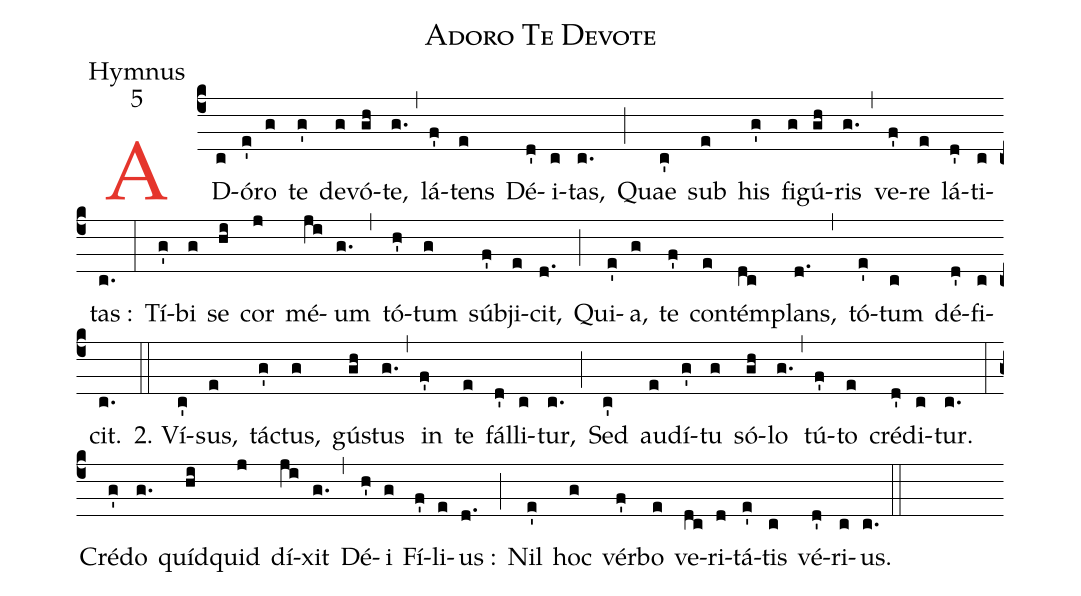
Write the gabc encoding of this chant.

name:Adoro Te Devote;
office-part:Hymnus;
mode:5;
%%
(c4)<c>A</c>D-(c)ó(e')ro(g) te(g') de(g)vó-(gh)te,(g.) (,)
lá(f')tens(e) Dé(d')i(c)tas,(c.) (;)
Quae(c') sub(e) his(g') fi(g)gú-(gh)ris(g.) (,)
ve(f')re(e) lá(d')ti(c)tas :(c.) (:)
Tí(g')bi(g) se(hi) cor(j) mé(ji)um(g.) (,)
tó(h')tum(g) súb(f')ji(e)cit,(d.) (;)
Qui(e')a,(g) te(f') con(e)tém(dc)plans,(d.) (,)
tó(e')tum(c) dé(d')fi(c)cit.(c.) (::)

2. Ví-(c')sus,(e) tá(g')ctus,(g) gú(gh)stus(g.) (,)
in(f') te(e) fál(d')li-(c)tur,(c.) (;)
Sed(c') au(e)dí-(g')tu(g) só-(gh)lo(g.) (,)
tú(f')to(e) cré(d')di(c)tur.(c.) (:)
Cré(g')do(g.) quíd(hi)quid(j) dí(ji)xit(g.) (,)
Dé(h')i(g) Fí(f')li(e)us :(d.) (;)
Nil(e') hoc(g) vér(f')bo(e) ve(dc)ri(d)tá(e')tis(c) vé(d')ri(c)us.(c.) (::)
